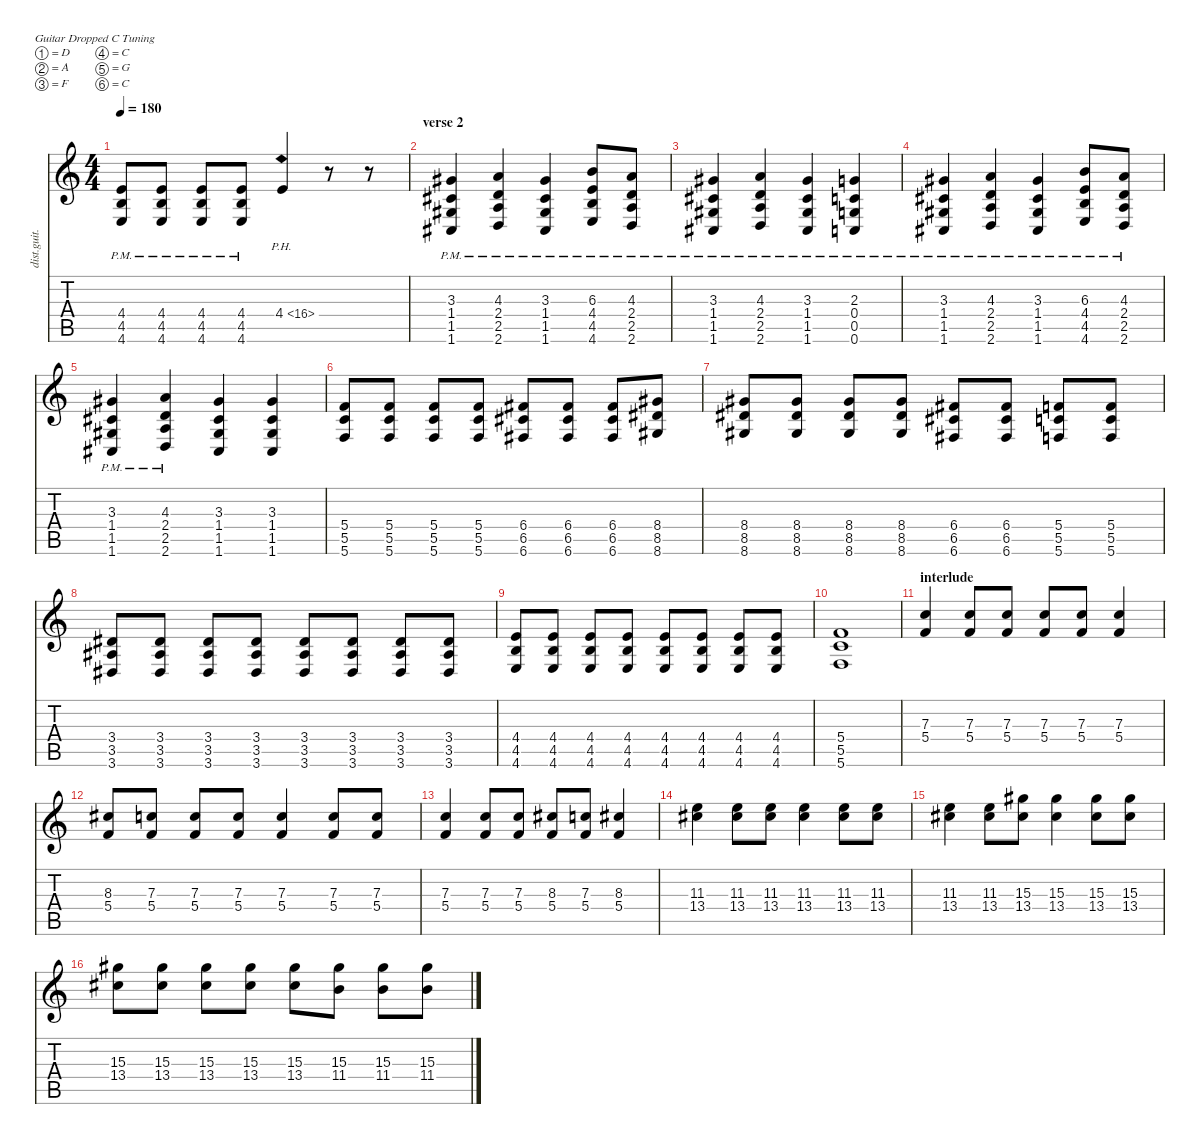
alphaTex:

\defaultSystemsLayout 4
\hideDynamics
\bracketExtendMode nobrackets
\otherSystemsTrackNameOrientation horizontal
\track ("Sergi" "dist.guit.") {instrument distortionguitar}
\staff {score tabs}
\tuning (D4 A3 F3 C3 G2 C2)
\ts (4 4)
\tempo 180
\clef g2
\ks c
(4.6{pm} 4.5{pm} 4.4{pm}).8{dy mf beam Up} (4.5{pm} 4.6{pm} 4.4{pm}).8{beam Up} (4.6{pm} 4.5{pm} 4.4{pm}).8{beam Up} (4.5{pm} 4.6{pm} 4.4{pm}).8{beam Up} 4.4{ph 12}.4{beam Up} r.8{beam Up} r.8{beam Up} |
\section ("" "verse 2")
(1.6{pm acc #} 1.5{pm acc #} 1.4{pm acc #} 3.3{pm acc #}).4{beam Up} (2.4{pm} 2.5{pm} 2.6{pm} 4.3{pm}).4{beam Up} (1.6{pm acc #} 1.5{pm acc #} 1.4{pm acc #} 3.3{pm acc #}).4{beam Up} (4.6{pm} 4.5{pm} 4.4{pm} 6.3{pm}).8{beam Up} (2.6{pm} 2.5{pm} 2.4{pm} 4.3{pm}).8{beam Up} |
(1.4{pm acc #} 1.5{pm acc #} 1.6{pm acc #} 3.3{pm acc #}).4{beam Up} (2.6{pm} 2.5{pm} 2.4{pm} 4.3{pm}).4{beam Up} (1.6{pm acc #} 1.5{pm acc #} 1.4{pm acc #} 3.3{pm acc #}).4{beam Up} (0.4{pm} 0.5{pm} 0.6{pm} 2.3{pm}).4{beam Up} |
(1.6{pm acc #} 1.5{pm acc #} 1.4{pm acc #} 3.3{pm acc #}).4{beam Up} (2.4{pm} 2.5{pm} 2.6{pm} 4.3{pm}).4{beam Up} (1.6{pm acc #} 1.5{pm acc #} 1.4{pm acc #} 3.3{pm acc #}).4{beam Up} (4.6{pm} 4.5{pm} 4.4{pm} 6.3{pm}).8{beam Up} (2.6{pm} 2.5{pm} 2.4{pm} 4.3{pm}).8{beam Up} |
(1.4{pm acc #} 1.5{pm acc #} 1.6{pm acc #} 3.3{pm acc #}).4{beam Up} (2.6{pm} 2.5{pm} 2.4{pm} 4.3{pm}).4{beam Up} (1.6{acc #} 1.5{acc #} 1.4{acc #} 3.3{acc #}).4{beam Up} (1.4{acc #} 1.5{acc #} 1.6{acc #} 3.3{acc #}).4{beam Up} |
(5.6 5.5 5.4).8{beam Up} (5.6 5.4 5.5).8{beam Up} (5.6 5.5 5.4).8{beam Up} (5.6 5.4 5.5).8{beam Up} (6.6{acc #} 6.5{acc #} 6.4{acc #}).8{beam Up} (6.6{acc #} 6.5{acc #} 6.4{acc #}).8{beam Up} (6.6{acc #} 6.5{acc #} 6.4{acc #}).8{beam Up} (8.6{acc #} 8.5{acc #} 8.4{acc #}).8{beam Up} |
(8.6{acc #} 8.5{acc #} 8.4{acc #}).8{beam Up} (8.6{acc #} 8.5{acc #} 8.4{acc #}).8{beam Up} (8.6{acc #} 8.5{acc #} 8.4{acc #}).8{beam Up} (8.6{acc #} 8.4{acc #} 8.5{acc #}).8{beam Up} (6.6{acc #} 6.5{acc #} 6.4{acc #}).8{beam Up} (6.6{acc #} 6.4{acc #} 6.5{acc #}).8{beam Up} (5.6 5.5 5.4).8{beam Up} (5.6 5.4 5.5).8{beam Up} |
(3.4{acc #} 3.5{acc #} 3.6{acc #}).8{beam Up} (3.6{acc #} 3.5{acc #} 3.4{acc #}).8{beam Up} (3.6{acc #} 3.5{acc #} 3.4{acc #}).8{beam Up} (3.6{acc #} 3.5{acc #} 3.4{acc #}).8{beam Up} (3.6{acc #} 3.5{acc #} 3.4{acc #}).8{beam Up} (3.6{acc #} 3.5{acc #} 3.4{acc #}).8{beam Up} (3.6{acc #} 3.5{acc #} 3.4{acc #}).8{beam Up} (3.6{acc #} 3.5{acc #} 3.4{acc #}).8{beam Up} |
(4.6 4.5 4.4).8{beam Up} (4.5 4.6 4.4).8{beam Up} (4.6 4.5 4.4).8{beam Up} (4.5 4.6 4.4).8{beam Up} (4.6 4.5 4.4).8{beam Up} (4.5 4.6 4.4).8{beam Up} (4.6 4.5 4.4).8{beam Up} (4.5 4.6 4.4).8{beam Up} |
(5.6 5.5 5.4).1{beam Up} |
\section ("" "interlude")
(5.4 7.3).4{beam Up} (5.4 7.3).8{beam Up} (5.4 7.3).8{beam Up} (5.4 7.3).8{beam Up} (5.4 7.3).8{beam Up} (5.4 7.3).4{beam Up} |
(5.4 8.3{acc #}).8{beam Up} (5.4 7.3).8{beam Up} (5.4 7.3).8{beam Up} (5.4 7.3).8{beam Up} (5.4 7.3).4{beam Up} (5.4 7.3).8{beam Up} (5.4 7.3).8{beam Up} |
(5.4 7.3).4{beam Up} (5.4 7.3).8{beam Up} (5.4 7.3).8{beam Up} (5.4 8.3{acc #}).8{beam Up} (5.4 7.3).8{beam Up} (5.4 8.3{acc #}).4{beam Up} |
(13.4{acc #} 11.3).4{beam Down} (13.4{acc #} 11.3).8{beam Down} (13.4{acc #} 11.3).8{beam Down} (13.4{acc #} 11.3).4{beam Down} (13.4{acc #} 11.3).8{beam Down} (13.4{acc #} 11.3).8{beam Down} |
(13.4{acc #} 11.3).4{beam Down} (13.4{acc #} 11.3).8{beam Down} (13.4{acc #} 15.3{acc #}).8{beam Down} (13.4{acc #} 15.3{acc #}).4{beam Down} (13.4{acc #} 15.3{acc #}).8{beam Down} (13.4{acc #} 15.3{acc #}).8{beam Down} |
(13.4{acc #} 15.3{acc #}).8{beam Down} (13.4{acc #} 15.3{acc #}).8{beam Down} (13.4{acc #} 15.3{acc #}).8{beam Down} (13.4{acc #} 15.3{acc #}).8{beam Down} (13.4{acc #} 15.3{acc #}).8{beam Down} (11.4 15.3{acc #}).8{beam Down} (11.4 15.3{acc #}).8{beam Down} (11.4 15.3{acc #}).8{beam Down}
